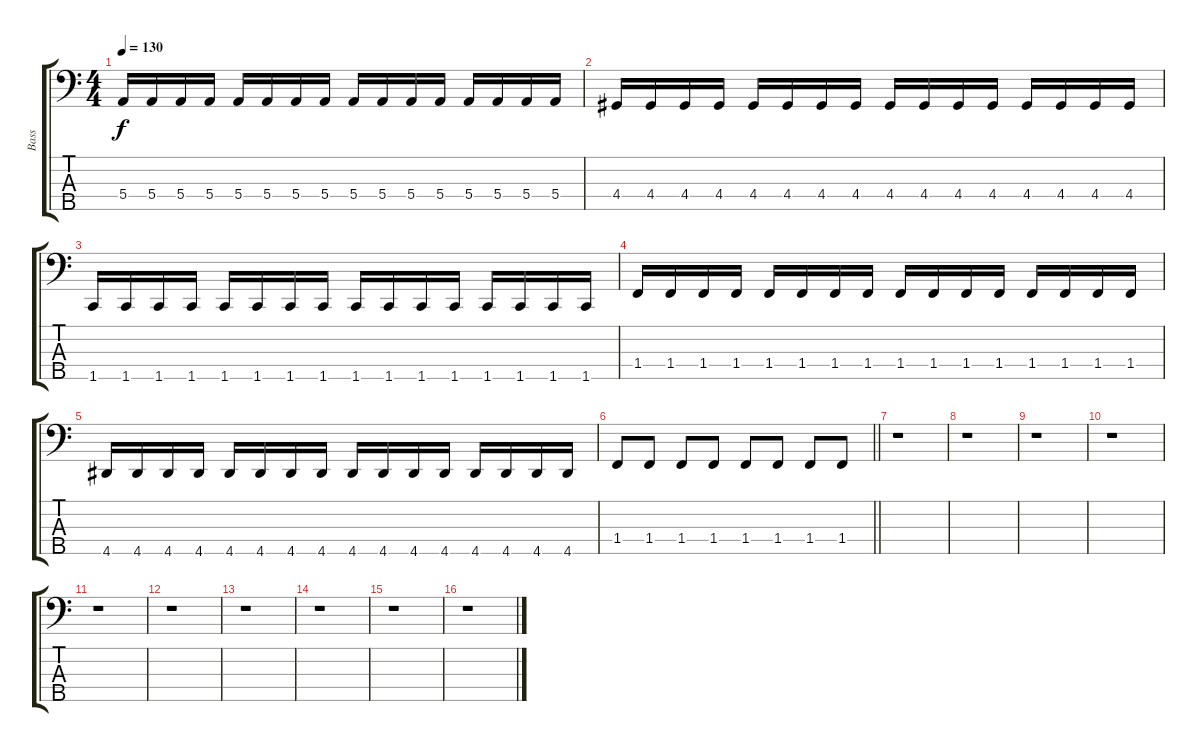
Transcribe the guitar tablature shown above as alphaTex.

\track ("Bass" "Bass") {instrument electricbassfinger}
\staff {score tabs}
\tuning (G2 D2 A1 E1 B0) {hide}
\ts (4 4)
\tempo 130
\clef f4
\ks c
5.4.16{dy f} 5.4.16 5.4.16 5.4.16 5.4.16 5.4.16 5.4.16 5.4.16 5.4.16 5.4.16 5.4.16 5.4.16 5.4.16 5.4.16 5.4.16 5.4.16 |
4.4.16 4.4.16 4.4.16 4.4.16 4.4.16 4.4.16 4.4.16 4.4.16 4.4.16 4.4.16 4.4.16 4.4.16 4.4.16 4.4.16 4.4.16 4.4.16 |
1.5.16 1.5.16 1.5.16 1.5.16 1.5.16 1.5.16 1.5.16 1.5.16 1.5.16 1.5.16 1.5.16 1.5.16 1.5.16 1.5.16 1.5.16 1.5.16 |
1.4.16 1.4.16 1.4.16 1.4.16 1.4.16 1.4.16 1.4.16 1.4.16 1.4.16 1.4.16 1.4.16 1.4.16 1.4.16 1.4.16 1.4.16 1.4.16 |
4.5.16 4.5.16 4.5.16 4.5.16 4.5.16 4.5.16 4.5.16 4.5.16 4.5.16 4.5.16 4.5.16 4.5.16 4.5.16 4.5.16 4.5.16 4.5.16 |
\barLineRight lightlight
1.4.8 1.4.8 1.4.8 1.4.8 1.4.8 1.4.8 1.4.8 1.4.8 |
\section ("" "")
r.1 |
r.1 |
r.1 |
r.1 |
r.1 |
r.1 |
r.1 |
r.1 |
r.1 |
r.1
